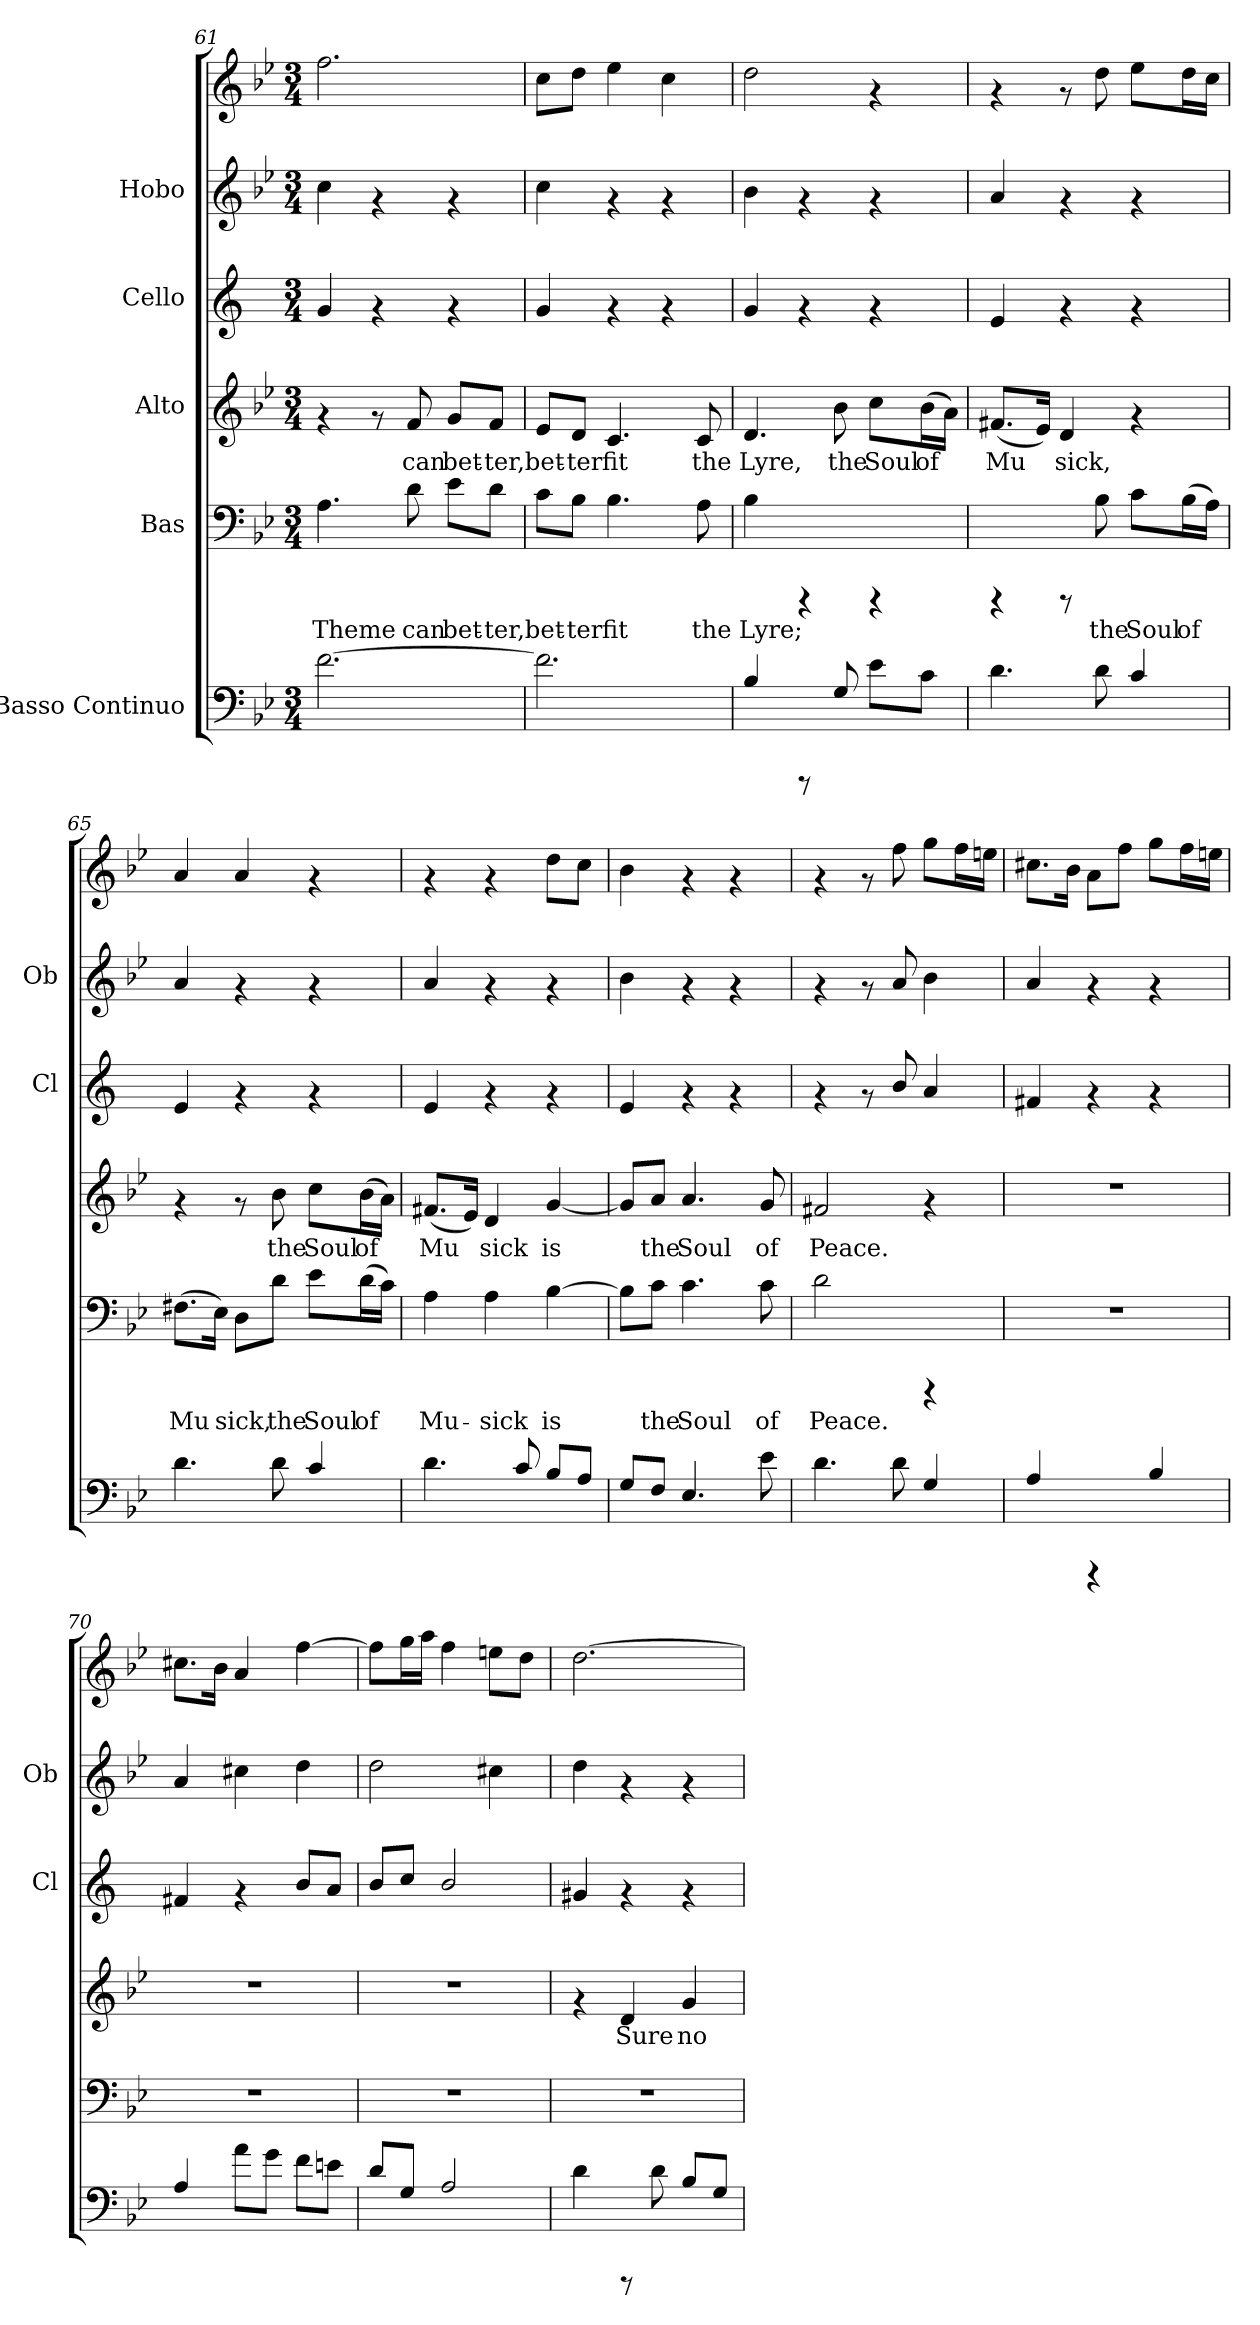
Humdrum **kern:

**kern	**kern	**text	**kern	**text	**kern	**kern	**kern
*part5	*part4	*part4	*part3	*part3	*part2	*part1	*part1
*staff6	*staff5	*staff5	*staff4	*staff4	*staff3	*staff2	*staff1
*I"Basso Continuo	*I"Bas	*	*I"Alto	*	*I"Cello	*I"Hobo	*
*	*	*	*	*	*I'Cl	*I'Ob	*
*clefF4	*clefF4	*	*clefG2	*	*clefG2	*clefG2	*clefG2
*ITrd7c12	*	*	*	*	*ITrd1c2	*	*
*k[b-e-]	*k[b-e-]	*	*k[b-e-]	*	*k[b-e-]	*k[b-e-]	*k[b-e-]
*B-:	*B-:	*	*B-:	*	*B-:	*B-:	*B-:
*M3/4	*M3/4	*	*M3/4	*	*M3/4	*M3/4	*M3/4
=61	=61	=61	=61	=61	=61	=61	=61
!	!	!LO:LY:b:cj	!	!	!	!	!
[>2.F\	4.A\	Theme	4rf	.	4f/	4cc\	2.ff\
.	.	.	8rf	.	4rf	4rf	.
!	!	!LO:LY:b:cj	!	!LO:LY:b:cj	!	!	!
.	8d\	can	8f/	can	.	.	.
!	!	!LO:LY:b:cj	!	!LO:LY:b:cj	!	!	!
.	8e-\L	bet-	8g/L	bet-	4rf	4rf	.
!	!	!LO:LY:b:cj	!	!LO:LY:b:cj	!	!	!
.	8d\J	-ter,	8f/J	-ter,	.	.	.
=62	=62	=62	=62	=62	=62	=62	=62
!	!	!LO:LY:b:cj	!	!LO:LY:b:cj	!	!	!
2.F\]	8c\L	bet-	8e-/L	bet-	4f/	4cc\	8cc\L
!	!	!LO:LY:b:cj	!	!LO:LY:b:cj	!	!	!
.	8B-\J	-ter	8d/J	-ter	.	.	8dd\J
!	!	!LO:LY:b:cj	!	!LO:LY:b:cj	!	!	!
.	4.B-\	fit	4.c/	fit	4rf	4rf	4ee-\
.	.	.	.	.	4rf	4rf	4cc\
!	!	!LO:LY:b:cj	!	!LO:LY:b:cj	!	!	!
.	8A\	the	8c/	the	.	.	.
=63	=63	=63	=63	=63	=63	=63	=63
!	!	!LO:LY:b:cj	!	!LO:LY:b:cj	!	!	!
4BB-/	4B-\	Lyre;	4.d/	Lyre,	4f/	4b-\	2dd\
8rCCC	4rCCC	.	.	.	4rf	4rf	.
!	!	!	!	!LO:LY:b:cj	!	!	!
8GG/	.	.	8b-\	the	.	.	.
!	!	!	!	!LO:LY:b:cj	!	!	!
8E-\L	4rCCC	.	8cc\L	Soul	4rf	4rf	4rf
!	!	!	!	!LO:LY:b:cj	!	!	!
8C\J	.	.	(>16b-\L	of	.	.	.
!	!	!	!	!LO:LY:b:cj	!	!	!
.	.	.	16a\JJ)	.	.	.	.
!!LO:LB:g=z
=64	=64	=64	=64	=64	=64	=64	=64
!	!	!	!	!LO:LY:b:cj	!	!	!
4.D\	4rCCC	.	(<8.f#X/L	Mu-	4d/	4a/	4rf
!	!	!	!	!LO:LY:b:cj	!	!	!
.	.	.	16e-/Jk)	-	.	.	.
!	!	!	!	!LO:LY:b:cj	!	!	!
.	8rCCC	.	4d/	sick,	4rf	4rf	8rf
!	!	!LO:LY:b:cj	!	!	!	!	!
8D\	8B-\	the	.	.	.	.	8dd\
!	!	!LO:LY:b:cj	!	!	!	!	!
4C/	8c\L	Soul	4rf	.	4rf	4rf	8ee-\L
!	!	!LO:LY:b:cj	!	!	!	!	!
.	(>16B-\L	of	.	.	.	.	16dd\L
!	!	!LO:LY:b:cj	!	!	!	!	!
.	16A\JJ)	.	.	.	.	.	16cc\JJ
=65	=65	=65	=65	=65	=65	=65	=65
!	!	!LO:LY:b:cj	!	!	!	!	!
4.D\	(>8.F#X\L	Mu-	4rf	.	4d/	4a/	4a/
!	!	!LO:LY:b:cj	!	!	!	!	!
.	16E-\Jk)	-	.	.	.	.	.
!	!	!LO:LY:b:cj	!	!	!	!	!
.	8D\L	sick,	8rf	.	4rf	4rf	4a/
!	!	!LO:LY:b:cj	!	!LO:LY:b:cj	!	!	!
8D\	8d\J	the	8b-\	the	.	.	.
!	!	!LO:LY:b:cj	!	!LO:LY:b:cj	!	!	!
4C/	8e-\L	Soul	8cc\L	Soul	4rf	4rf	4rf
!	!	!LO:LY:b:cj	!	!LO:LY:b:cj	!	!	!
.	(>16d\L	of	(>16b-\L	of	.	.	.
!	!	!LO:LY:b:cj	!	!LO:LY:b:cj	!	!	!
.	16c\JJ)	.	16a\JJ)	.	.	.	.
=66	=66	=66	=66	=66	=66	=66	=66
!	!	!LO:LY:b:cj	!	!LO:LY:b:cj	!	!	!
4.D\	4A\	Mu-	(<8.f#X/L	Mu-	4d/	4a/	4rf
!	!	!	!	!LO:LY:b:cj	!	!	!
.	.	.	16e-/Jk)	-	.	.	.
!	!	!LO:LY:b:cj	!	!LO:LY:b:cj	!	!	!
.	4A\	-sick	4d/	sick	4rf	4rf	4rf
8C/	.	.	.	.	.	.	.
!	!	!LO:LY:b:cj	!	!LO:LY:b:cj	!	!	!
8BB-/L	[>4B-\	is	[<4g/	is	4rf	4rf	8dd\L
8AA/J	.	.	.	.	.	.	8cc\J
=67	=67	=67	=67	=67	=67	=67	=67
!	!	!LO:LY:b:cj	!	!LO:LY:b:cj	!	!	!
8GG/L	8B-\L]	.	8g/L]	.	4d/	4b-\	4b-\
!	!	!LO:LY:b:cj	!	!LO:LY:b:cj	!	!	!
8FF/J	8c\J	the	8a/J	the	.	.	.
!	!	!LO:LY:b:cj	!	!LO:LY:b:cj	!	!	!
4.EE-/	4.c\	Soul	4.a/	Soul	4rf	4rf	4rf
.	.	.	.	.	4rf	4rf	4rf
!	!	!LO:LY:b:cj	!	!LO:LY:b:cj	!	!	!
8E-\	8c\	of	8g/	of	.	.	.
!!LO:PB:g=z
=68	=68	=68	=68	=68	=68	=68	=68
!	!	!LO:LY:b:cj	!	!LO:LY:b:cj	!	!	!
4.D\	2d\	Peace.	2f#X/	Peace.	4rf	4rf	4rf
.	.	.	.	.	8rf	8rf	8rf
8D\	.	.	.	.	8a/	8a/	8ff\
4GG/	4rCCC	.	4rf	.	4g/	4b-\	8gg\L
.	.	.	.	.	.	.	16ff\L
.	.	.	.	.	.	.	16een\JJ
=69	=69	=69	=69	=69	=69	=69	=69
4AA/	2.r	.	2.r	.	4en/	4a/	8.cc#X\L
.	.	.	.	.	.	.	16b-\Jk
4rCCC	.	.	.	.	4rf	4rf	8a\L
.	.	.	.	.	.	.	8ff\J
4BB-/	.	.	.	.	4rf	4rf	8gg\L
.	.	.	.	.	.	.	16ff\L
.	.	.	.	.	.	.	16een\JJ
=70	=70	=70	=70	=70	=70	=70	=70
4AA/	2.r	.	2.r	.	4en/	4a/	8.cc#X\L
.	.	.	.	.	.	.	16b-\Jk
8A\L	.	.	.	.	4rf	4cc#X\	4a/
8G\J	.	.	.	.	.	.	.
8F\L	.	.	.	.	8a/L	4dd\	[>4ff\
8En\J	.	.	.	.	8g/J	.	.
=71	=71	=71	=71	=71	=71	=71	=71
8D/L	2.r	.	2.r	.	8a/L	2dd\	8ff\L]
8GG/J	.	.	.	.	8b-/J	.	16gg\L
.	.	.	.	.	.	.	16aa\JJ
2AA/	.	.	.	.	2a/	.	4ff\
.	.	.	.	.	.	4cc#X\	8een\L
.	.	.	.	.	.	.	8dd\J
=72	=72	=72	=72	=72	=72	=72	=72
4D\	2.r	.	4rf	.	4f#X/	4dd\	[>2.dd\
!	!	!	!	!LO:LY:b:cj	!	!	!
8rCCC	.	.	4d/	Sure	4rf	4rf	.
8D\	.	.	.	.	.	.	.
!	!	!	!	!LO:LY:b:cj	!	!	!
8BB-/L	.	.	4g/	no	4rf	4rf	.
8GG/J	.	.	.	.	.	.	.
=	=	=	=	=	=	=	=
*-	*-	*-	*-	*-	*-	*-	*-
